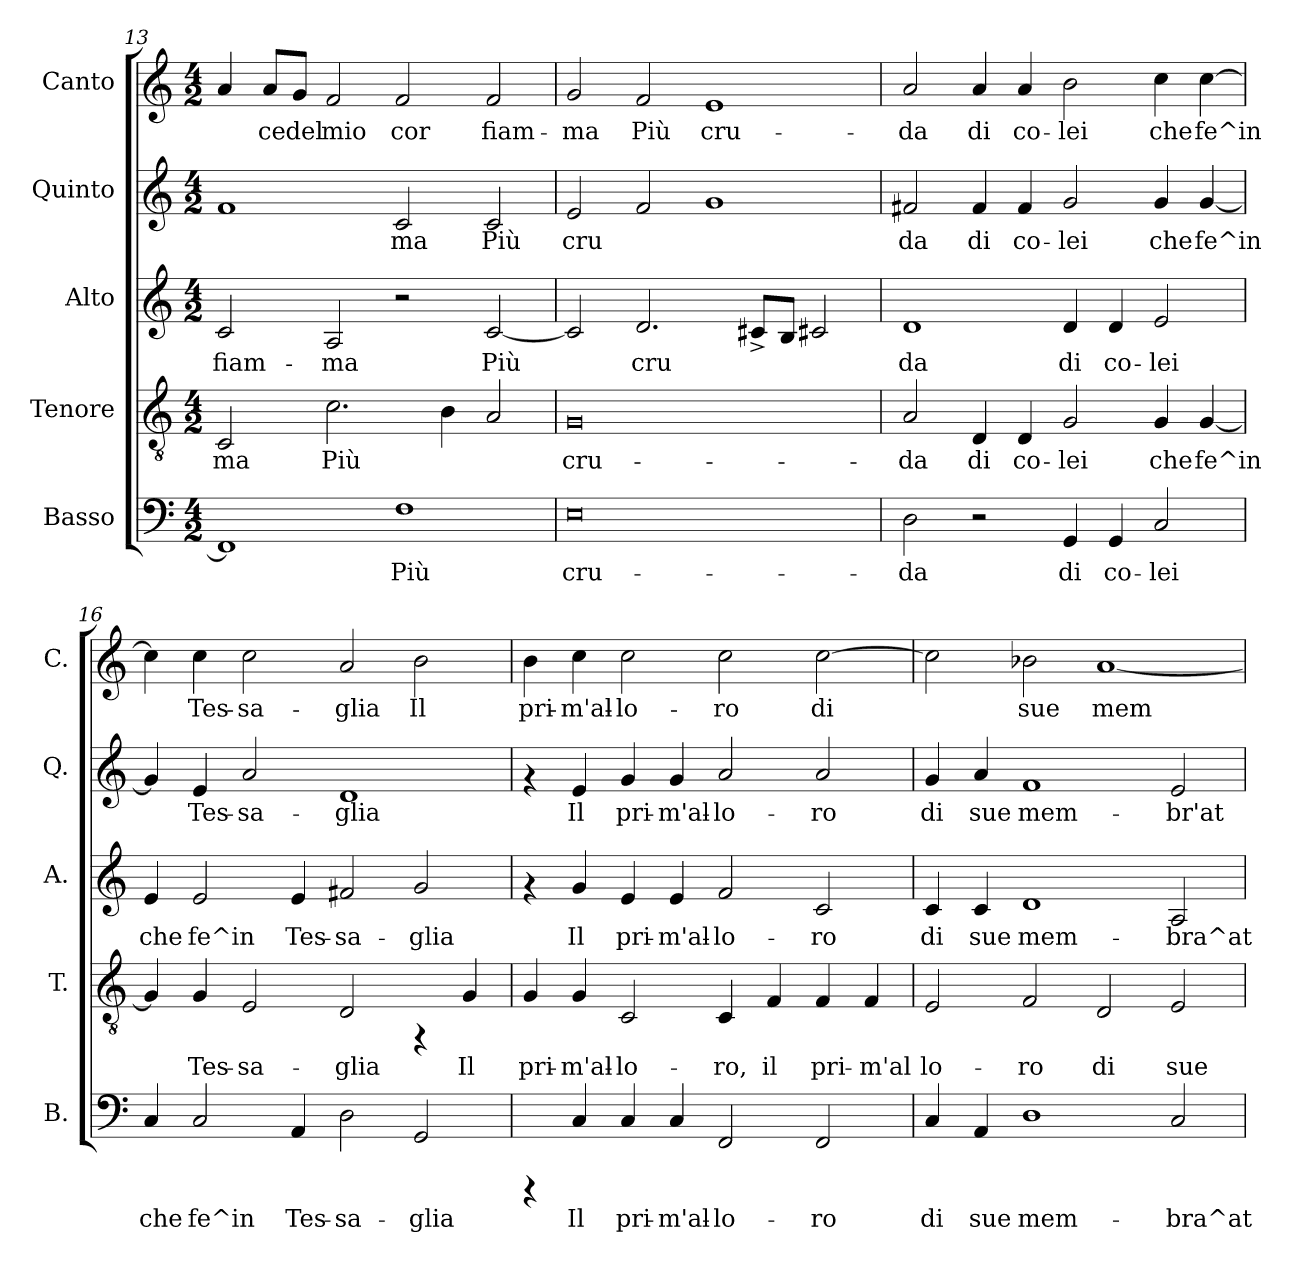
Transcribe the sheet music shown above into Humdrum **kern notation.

**kern	**text	**kern	**text	**kern	**text	**kern	**text	**kern	**text
*part5	*part5	*part4	*part4	*part3	*part3	*part2	*part2	*part1	*part1
*staff5	*staff5	*staff4	*staff4	*staff3	*staff3	*staff2	*staff2	*staff1	*staff1
*I"Basso	*	*I"Tenore	*	*I"Alto	*	*I"Quinto	*	*I"Canto	*
*I'B.	*	*I'T.	*	*I'A.	*	*I'Q.	*	*I'C.	*
*clefF4	*	*clefGv2	*	*clefG2	*	*clefG2	*	*clefG2	*
*k[]	*	*k[]	*	*k[]	*	*k[]	*	*k[]	*
*C:	*	*C:	*	*C:	*	*C:	*	*C:	*
*M4/2	*	*M4/2	*	*M4/2	*	*M4/2	*	*M4/2	*
=13	=13	=13	=13	=13	=13	=13	=13	=13	=13
!	!LO:LY:b:cj	!	!LO:LY:b:cj	!	!LO:LY:b:cj	!	!LO:LY:b:cj	!	!LO:LY:b:cj
1FF]	.	2C/	-ma	2c/	fiam-	1f	--	4a/	--
!	!	!	!	!	!	!	!	!	!LO:LY:b:cj
.	.	.	.	.	.	.	.	8a/L	-ce
!	!	!	!	!	!	!	!	!	!LO:LY:b:cj
.	.	.	.	.	.	.	.	8g/J	del
!	!	!	!LO:LY:b:cj	!	!LO:LY:b:cj	!	!	!	!LO:LY:b:cj
.	.	2.c\	Più	2A/	-ma	.	.	2f/	mio
!	!LO:LY:b:cj	!	!	!	!	!	!LO:LY:b:cj	!	!LO:LY:b:cj
1F	Più	.	.	2r	.	2c/	-ma	2f/	cor
!	!	!	!LO:LY:b:cj	!	!	!	!	!	!
.	.	4B\	.	.	.	.	.	.	.
!	!	!	!LO:LY:b:cj	!	!LO:LY:b:cj	!	!LO:LY:b:cj	!	!LO:LY:b:cj
.	.	2A/	.	[<2c/	Più	2c/	Più	2f/	fiam-
!!LO:LB:g=z
=14	=14	=14	=14	=14	=14	=14	=14	=14	=14
!	!LO:LY:b:cj	!	!LO:LY:b:cj	!	!LO:LY:b:cj	!	!LO:LY:b:cj	!	!LO:LY:b:cj
0E	cru-	0G	cru-	2c/]	.	2e/	cru-	2g/	-ma
!	!	!	!	!	!LO:LY:b:cj	!	!LO:LY:b:cj	!	!LO:LY:b:cj
.	.	.	.	2.d/	cru-	2f/	--	2f/	Più
!	!	!	!	!	!	!	!LO:LY:b:cj	!	!LO:LY:b:cj
.	.	.	.	.	.	1g	--	1e	cru-
!	!	!	!	!	!LO:LY:b:cj	!	!	!	!
.	.	.	.	8c#^>/L	--	.	.	.	.
!	!	!	!	!	!LO:LY:b:cj	!	!	!	!
.	.	.	.	8B/J	--	.	.	.	.
!	!	!	!	!	!LO:LY:b:cj	!	!	!	!
.	.	.	.	2c#X/	--	.	.	.	.
=15	=15	=15	=15	=15	=15	=15	=15	=15	=15
!	!LO:LY:b:cj	!	!LO:LY:b:cj	!	!LO:LY:b:cj	!	!LO:LY:b:cj	!	!LO:LY:b:cj
2D\	-da	2A/	-da	1d	-da	2f#X/	-da	2a/	-da
!	!	!	!LO:LY:b:cj	!	!	!	!LO:LY:b:cj	!	!LO:LY:b:cj
2r	.	4D/	di	.	.	4f#/	di	4a/	di
!	!	!	!LO:LY:b:cj	!	!	!	!LO:LY:b:cj	!	!LO:LY:b:cj
.	.	4D/	co-	.	.	4f#/	co-	4a/	co-
!	!LO:LY:b:cj	!	!LO:LY:b:cj	!	!LO:LY:b:cj	!	!LO:LY:b:cj	!	!LO:LY:b:cj
4GG/	di	2G/	-lei	4d/	di	2g/	-lei	2b\	-lei
!	!LO:LY:b:cj	!	!	!	!LO:LY:b:cj	!	!	!	!
4GG/	co-	.	.	4d/	co-	.	.	.	.
!	!LO:LY:b:cj	!	!LO:LY:b:cj	!	!LO:LY:b:cj	!	!LO:LY:b:cj	!	!LO:LY:b:cj
2C/	-lei	4G/	che	2e/	-lei	4g/	che	4cc\	che
!	!	!	!LO:LY:b:cj	!	!	!	!LO:LY:b:cj	!	!LO:LY:b:cj
.	.	[<4G/	fe^in	.	.	[<4g/	fe^in	[>4cc\	fe^in
=16	=16	=16	=16	=16	=16	=16	=16	=16	=16
!	!LO:LY:b:cj	!	!LO:LY:b:cj	!	!LO:LY:b:cj	!	!LO:LY:b:cj	!	!LO:LY:b:cj
4C/	che	4G/]	.	4e/	che	4g/]	.	4cc\]	.
!	!LO:LY:b:cj	!	!LO:LY:b:cj	!	!LO:LY:b:cj	!	!LO:LY:b:cj	!	!LO:LY:b:cj
2C/	fe^in	4G/	Tes-	2e/	fe^in	4e/	Tes-	4cc\	Tes-
!	!	!	!LO:LY:b:cj	!	!	!	!LO:LY:b:cj	!	!LO:LY:b:cj
.	.	2E/	-sa-	.	.	2a/	-sa-	2cc\	-sa-
!	!LO:LY:b:cj	!	!	!	!LO:LY:b:cj	!	!	!	!
4AA/	Tes-	.	.	4e/	Tes-	.	.	.	.
!	!LO:LY:b:cj	!	!LO:LY:b:cj	!	!LO:LY:b:cj	!	!LO:LY:b:cj	!	!LO:LY:b:cj
2D\	-sa-	2D/	-glia	2f#X/	-sa-	1d	-glia	2a/	-glia
!	!LO:LY:b:cj	!	!	!	!LO:LY:b:cj	!	!	!	!LO:LY:b:cj
2GG/	-glia	4rFF	.	2g/	-glia	.	.	2b\	Il
!	!	!	!LO:LY:b:cj	!	!	!	!	!	!
.	.	4G/	Il	.	.	.	.	.	.
=17	=17	=17	=17	=17	=17	=17	=17	=17	=17
!	!	!	!LO:LY:b:cj	!	!	!	!	!	!LO:LY:b:cj
4rCCC	.	4G/	pri-	4rf	.	4rf	.	4b\	pri-
!	!LO:LY:b:cj	!	!LO:LY:b:cj	!	!LO:LY:b:cj	!	!LO:LY:b:cj	!	!LO:LY:b:cj
4C/	Il	4G/	-m'al-	4g/	Il	4e/	Il	4cc\	-m'al-
!	!LO:LY:b:cj	!	!LO:LY:b:cj	!	!LO:LY:b:cj	!	!LO:LY:b:cj	!	!LO:LY:b:cj
4C/	pri-	2C/	-lo-	4e/	pri-	4g/	pri-	2cc\	-lo-
!	!LO:LY:b:cj	!	!	!	!LO:LY:b:cj	!	!LO:LY:b:cj	!	!
4C/	-m'al-	.	.	4e/	-m'al-	4g/	-m'al-	.	.
!	!LO:LY:b:cj	!	!LO:LY:b:cj	!	!LO:LY:b:cj	!	!LO:LY:b:cj	!	!LO:LY:b:cj
2FF/	-lo-	4C/	-ro,	2f/	-lo-	2a/	-lo-	2cc\	-ro
!	!	!	!LO:LY:b:cj	!	!	!	!	!	!
.	.	4F/	il	.	.	.	.	.	.
!	!LO:LY:b:cj	!	!LO:LY:b:cj	!	!LO:LY:b:cj	!	!LO:LY:b:cj	!	!LO:LY:b:cj
2FF/	-ro	4F/	pri-	2c/	-ro	2a/	-ro	[<2cc\	di
!	!	!	!LO:LY:b:cj	!	!	!	!	!	!
.	.	4F/	-m'al	.	.	.	.	.	.
!!LO:PB:g=z
=18	=18	=18	=18	=18	=18	=18	=18	=18	=18
!	!LO:LY:b:cj	!	!LO:LY:b:cj	!	!LO:LY:b:cj	!	!LO:LY:b:cj	!	!LO:LY:b:cj
4C/	di	2E/	lo-	4c/	di	4g/	di	2cc\]	.
!	!LO:LY:b:cj	!	!	!	!LO:LY:b:cj	!	!LO:LY:b:cj	!	!
4AA/	sue	.	.	4c/	sue	4a/	sue	.	.
!	!LO:LY:b:cj	!	!LO:LY:b:cj	!	!LO:LY:b:cj	!	!LO:LY:b:cj	!	!LO:LY:b:cj
1D	mem-	2F/	-ro	1d	mem-	1f	mem-	2b-X\	sue
!	!	!	!LO:LY:b:cj	!	!	!	!	!	!LO:LY:b:cj
.	.	2D/	di	.	.	.	.	[<1a	mem-
!	!LO:LY:b:cj	!	!LO:LY:b:cj	!	!LO:LY:b:cj	!	!LO:LY:b:cj	!	!
2C/	-bra^at-	2E/	sue	2A/	-bra^at-	2e/	-br'at-	.	.
=	=	=	=	=	=	=	=	=	=
*-	*-	*-	*-	*-	*-	*-	*-	*-	*-
